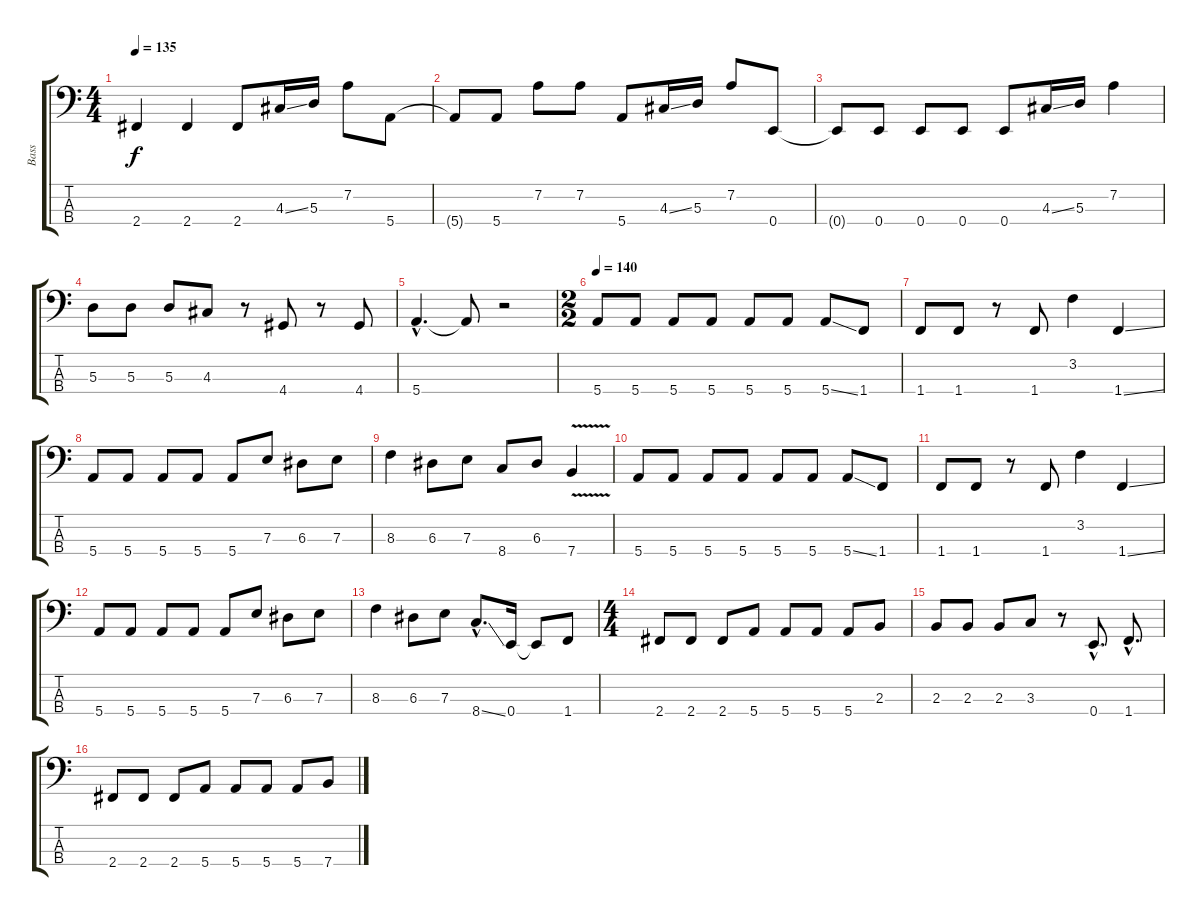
\track ("Bass" "Bass") {instrument electricbasspick}
\staff {score tabs}
\tuning (G2 D2 A1 E1) {hide}
\ts (4 4)
\tempo 135
\clef f4
\ks c
2.4.4{dy f} 2.4.4 2.4.8 4.3{ss}.16 5.3.16 7.2.8 5.4.8 |
5.4{t}.8 5.4.8 7.2.8 7.2.8 5.4.8 4.3{ss}.16 5.3.16 7.2.8 0.4.8 |
0.4{t}.8 0.4.8 0.4.8 0.4.8 0.4.8 4.3{ss}.16 5.3.16 7.2.4 |
5.3.8 5.3.8 5.3.8 4.3.8 r.8 4.4.8 r.8 4.4.8 |
5.4{hac}.4{d} 5.4{t}.8 r.2 |
\ts (2 2)
\tempo 140
5.4.8 5.4.8 5.4.8 5.4.8 5.4.8 5.4.8 5.4{ss}.8 1.4.8 |
1.4.8 1.4.8 r.8 1.4.8 3.2.4 1.4{ss}.4 |
5.4.8 5.4.8 5.4.8 5.4.8 5.4.8 7.3.8 6.3.8 7.3.8 |
8.3.4 6.3.8 7.3.8 8.4.8 6.3.8 7.4{v}.4 |
5.4.8 5.4.8 5.4.8 5.4.8 5.4.8 5.4.8 5.4{ss}.8 1.4.8 |
1.4.8 1.4.8 r.8 1.4.8 3.2.4 1.4{ss}.4 |
5.4.8 5.4.8 5.4.8 5.4.8 5.4.8 7.3.8 6.3.8 7.3.8 |
8.3.4 6.3.8 7.3.8 8.4{ss hac}.8{d} 0.4.16 0.4{t}.8 1.4.8 |
\ts (4 4)
2.4.8 2.4.8 2.4.8 5.4.8 5.4.8 5.4.8 5.4.8 2.3.8 |
2.3.8 2.3.8 2.3.8 3.3.8 r.8 0.4{hac}.8{d} 1.4{hac}.8{d} |
2.4.8 2.4.8 2.4.8 5.4.8 5.4.8 5.4.8 5.4.8 7.4.8
